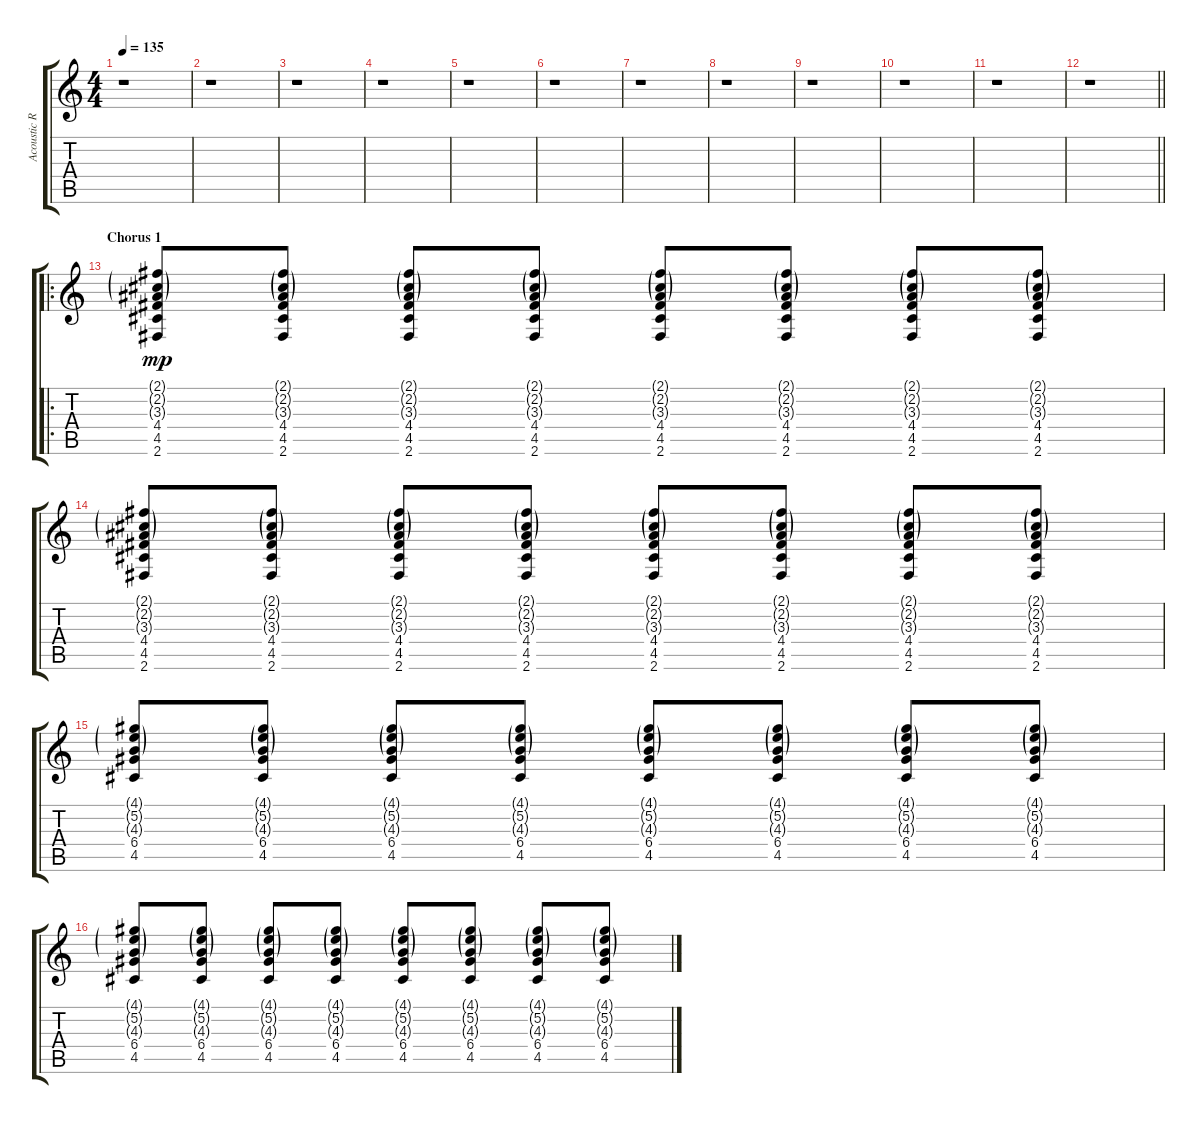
\track ("Acoustic Rythm" "Acoustic R") {instrument acousticguitarsteel}
\staff {score tabs}
\tuning (E4 B3 G3 D3 A2 E2) {hide}
\ts (4 4)
\tempo 135
\clef g2
\ks c
r.1{dy mp} |
r.1 |
r.1 |
r.1 |
r.1 |
r.1 |
r.1 |
r.1 |
r.1 |
r.1 |
r.1 |
\barLineRight lightlight
r.1 |
\ro
\section ("" "Chorus 1")
(2.1{g} 2.2{g} 3.3{g} 4.4 4.5 2.6).8 (2.1{g} 2.2{g} 3.3{g} 4.4 4.5 2.6).8 (2.1{g} 2.2{g} 3.3{g} 4.4 4.5 2.6).8 (2.1{g} 2.2{g} 3.3{g} 4.4 4.5 2.6).8 (2.1{g} 2.2{g} 3.3{g} 4.4 4.5 2.6).8 (2.1{g} 2.2{g} 3.3{g} 4.4 4.5 2.6).8 (2.1{g} 2.2{g} 3.3{g} 4.4 4.5 2.6).8 (2.1{g} 2.2{g} 3.3{g} 4.4 4.5 2.6).8 |
(2.1{g} 2.2{g} 3.3{g} 4.4 4.5 2.6).8 (2.1{g} 2.2{g} 3.3{g} 4.4 4.5 2.6).8 (2.1{g} 2.2{g} 3.3{g} 4.4 4.5 2.6).8 (2.1{g} 2.2{g} 3.3{g} 4.4 4.5 2.6).8 (2.1{g} 2.2{g} 3.3{g} 4.4 4.5 2.6).8 (2.1{g} 2.2{g} 3.3{g} 4.4 4.5 2.6).8 (2.1{g} 2.2{g} 3.3{g} 4.4 4.5 2.6).8 (2.1{g} 2.2{g} 3.3{g} 4.4 4.5 2.6).8 |
(4.1{g} 5.2{g} 4.3{g} 6.4 4.5).8 (4.1{g} 5.2{g} 4.3{g} 6.4 4.5).8 (4.1{g} 5.2{g} 4.3{g} 6.4 4.5).8 (4.1{g} 5.2{g} 4.3{g} 6.4 4.5).8 (4.1{g} 5.2{g} 4.3{g} 6.4 4.5).8 (4.1{g} 5.2{g} 4.3{g} 6.4 4.5).8 (4.1{g} 5.2{g} 4.3{g} 6.4 4.5).8 (4.1{g} 5.2{g} 4.3{g} 6.4 4.5).8 |
(4.1{g} 5.2{g} 4.3{g} 6.4 4.5).8 (4.1{g} 5.2{g} 4.3{g} 6.4 4.5).8 (4.1{g} 5.2{g} 4.3{g} 6.4 4.5).8 (4.1{g} 5.2{g} 4.3{g} 6.4 4.5).8 (4.1{g} 5.2{g} 4.3{g} 6.4 4.5).8 (4.1{g} 5.2{g} 4.3{g} 6.4 4.5).8 (4.1{g} 5.2{g} 4.3{g} 6.4 4.5).8 (4.1{g} 5.2{g} 4.3{g} 6.4 4.5).8
